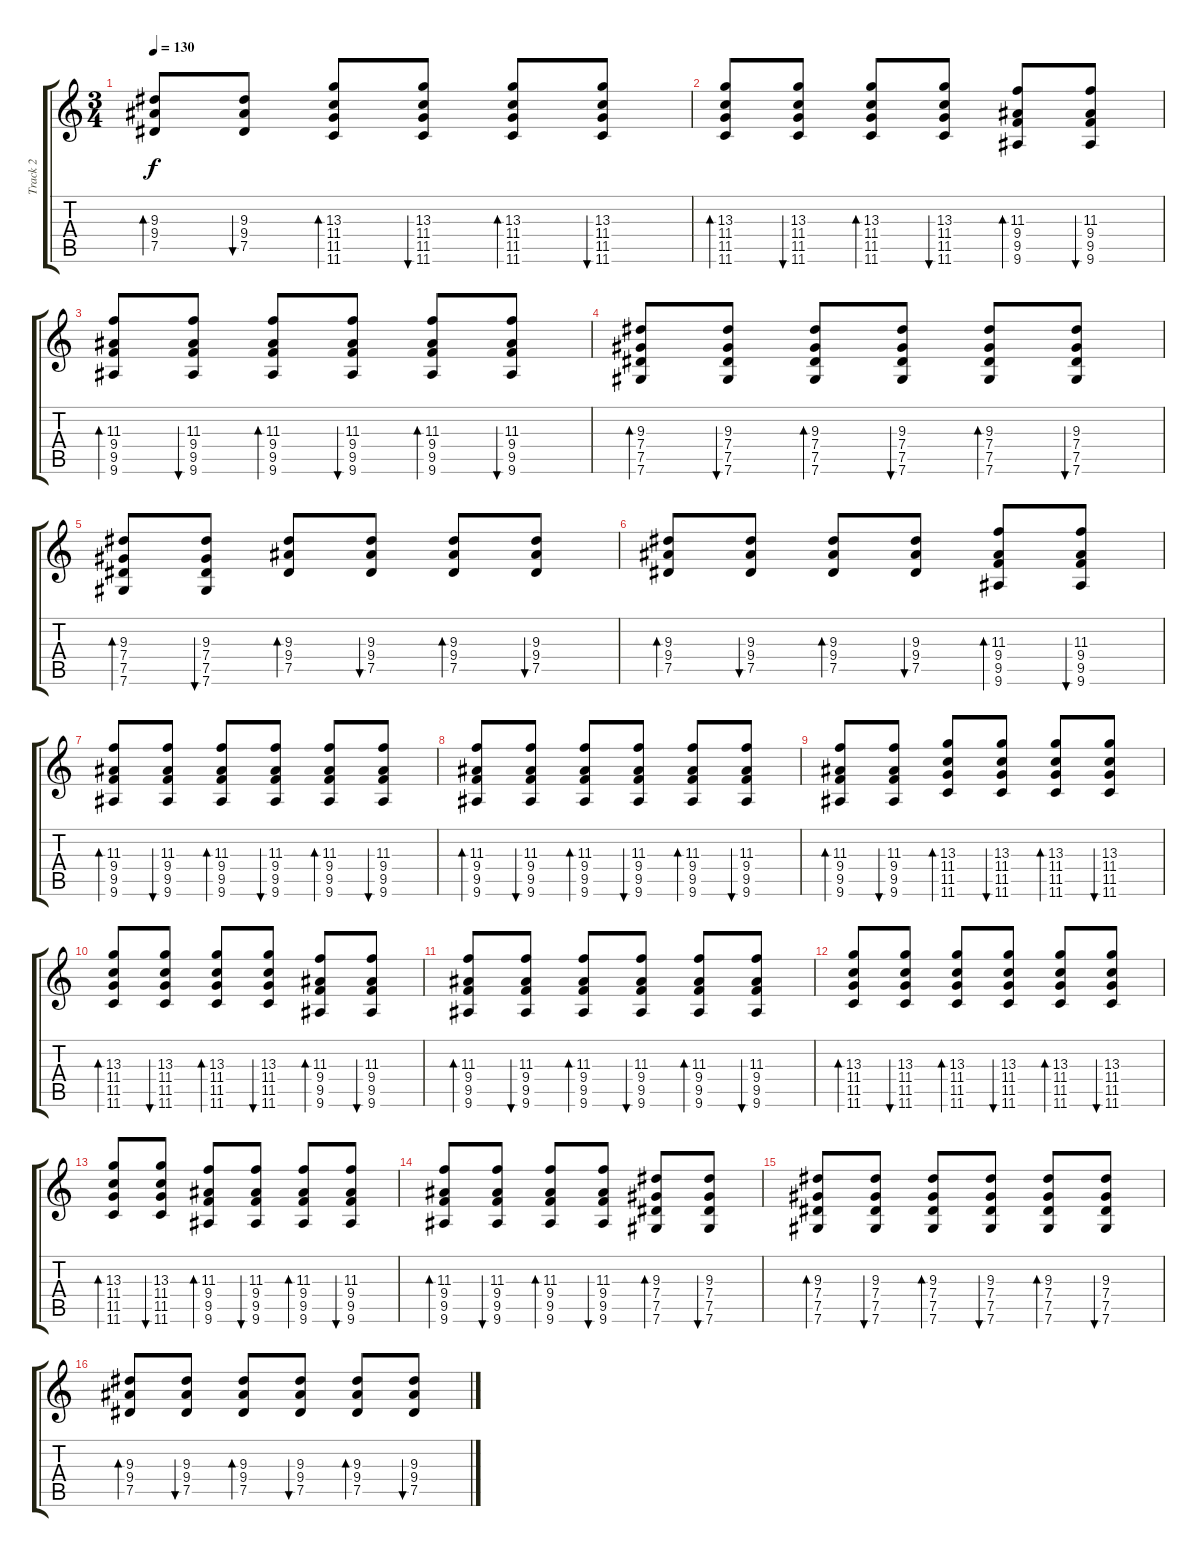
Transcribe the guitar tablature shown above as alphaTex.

\track ("Track 2" "Track 2") {instrument acousticguitarsteel}
\staff {score tabs}
\tuning (Eb4 Bb3 Gb3 Db3 Ab2 Db2) {hide}
\ts (3 4)
\tempo 130
\clef g2
\ks c
(9.3 9.4 7.5).8{bd 60 dy f} (9.3 9.4 7.5).8{bu 60} (13.3 11.4 11.5 11.6).8{bd 60} (13.3 11.4 11.5 11.6).8{bu 60} (13.3 11.4 11.5 11.6).8{bd 60} (13.3 11.4 11.5 11.6).8{bu 60} |
(13.3 11.4 11.5 11.6).8{bd 60} (13.3 11.4 11.5 11.6).8{bu 60} (13.3 11.4 11.5 11.6).8{bd 60} (13.3 11.4 11.5 11.6).8{bu 60} (11.3 9.4 9.5 9.6).8{bd 60} (11.3 9.4 9.5 9.6).8{bu 60} |
(11.3 9.4 9.5 9.6).8{bd 60} (11.3 9.4 9.5 9.6).8{bu 60} (11.3 9.4 9.5 9.6).8{bd 60} (11.3 9.4 9.5 9.6).8{bu 60} (11.3 9.4 9.5 9.6).8{bd 60} (11.3 9.4 9.5 9.6).8{bu 60} |
(9.3 7.4 7.5 7.6).8{bd 60} (9.3 7.4 7.5 7.6).8{bu 60} (9.3 7.4 7.5 7.6).8{bd 60} (9.3 7.4 7.5 7.6).8{bu 60} (9.3 7.4 7.5 7.6).8{bd 60} (9.3 7.4 7.5 7.6).8{bu 60} |
(9.3 7.4 7.5 7.6).8{bd 60} (9.3 7.4 7.5 7.6).8{bu 60} (9.3 9.4 7.5).8{bd 60} (9.3 9.4 7.5).8{bu 60} (9.3 9.4 7.5).8{bd 60} (9.3 9.4 7.5).8{bu 60} |
(9.3 9.4 7.5).8{bd 60} (9.3 9.4 7.5).8{bu 60} (9.3 9.4 7.5).8{bd 60} (9.3 9.4 7.5).8{bu 60} (11.3 9.4 9.5 9.6).8{bd 60} (11.3 9.4 9.5 9.6).8{bu 60} |
(11.3 9.4 9.5 9.6).8{bd 60} (11.3 9.4 9.5 9.6).8{bu 60} (11.3 9.4 9.5 9.6).8{bd 60} (11.3 9.4 9.5 9.6).8{bu 60} (11.3 9.4 9.5 9.6).8{bd 60} (11.3 9.4 9.5 9.6).8{bu 60} |
(11.3 9.4 9.5 9.6).8{bd 60} (11.3 9.4 9.5 9.6).8{bu 60} (11.3 9.4 9.5 9.6).8{bd 60} (11.3 9.4 9.5 9.6).8{bu 60} (11.3 9.4 9.5 9.6).8{bd 60} (11.3 9.4 9.5 9.6).8{bu 60} |
(11.3 9.4 9.5 9.6).8{bd 60} (11.3 9.4 9.5 9.6).8{bu 60} (13.3 11.4 11.5 11.6).8{bd 60} (13.3 11.4 11.5 11.6).8{bu 60} (13.3 11.4 11.5 11.6).8{bd 60} (13.3 11.4 11.5 11.6).8{bu 60} |
(13.3 11.4 11.5 11.6).8{bd 60} (13.3 11.4 11.5 11.6).8{bu 60} (13.3 11.4 11.5 11.6).8{bd 60} (13.3 11.4 11.5 11.6).8{bu 60} (11.3 9.4 9.5 9.6).8{bd 60} (11.3 9.4 9.5 9.6).8{bu 60} |
(11.3 9.4 9.5 9.6).8{bd 60} (11.3 9.4 9.5 9.6).8{bu 60} (11.3 9.4 9.5 9.6).8{bd 60} (11.3 9.4 9.5 9.6).8{bu 60} (11.3 9.4 9.5 9.6).8{bd 60} (11.3 9.4 9.5 9.6).8{bu 60} |
(13.3 11.4 11.5 11.6).8{bd 60} (13.3 11.4 11.5 11.6).8{bu 60} (13.3 11.4 11.5 11.6).8{bd 60} (13.3 11.4 11.5 11.6).8{bu 60} (13.3 11.4 11.5 11.6).8{bd 60} (13.3 11.4 11.5 11.6).8{bu 60} |
(13.3 11.4 11.5 11.6).8{bd 60} (13.3 11.4 11.5 11.6).8{bu 60} (11.3 9.4 9.5 9.6).8{bd 60} (11.3 9.4 9.5 9.6).8{bu 60} (11.3 9.4 9.5 9.6).8{bd 60} (11.3 9.4 9.5 9.6).8{bu 60} |
(11.3 9.4 9.5 9.6).8{bd 60} (11.3 9.4 9.5 9.6).8{bu 60} (11.3 9.4 9.5 9.6).8{bd 60} (11.3 9.4 9.5 9.6).8{bu 60} (9.3 7.4 7.5 7.6).8{bd 60} (9.3 7.4 7.5 7.6).8{bu 60} |
(9.3 7.4 7.5 7.6).8{bd 60} (9.3 7.4 7.5 7.6).8{bu 60} (9.3 7.4 7.5 7.6).8{bd 60} (9.3 7.4 7.5 7.6).8{bu 60} (9.3 7.4 7.5 7.6).8{bd 60} (9.3 7.4 7.5 7.6).8{bu 60} |
(9.3 9.4 7.5).8{bd 60} (9.3 9.4 7.5).8{bu 60} (9.3 9.4 7.5).8{bd 60} (9.3 9.4 7.5).8{bu 60} (9.3 9.4 7.5).8{bd 60} (9.3 9.4 7.5).8{bu 60}
